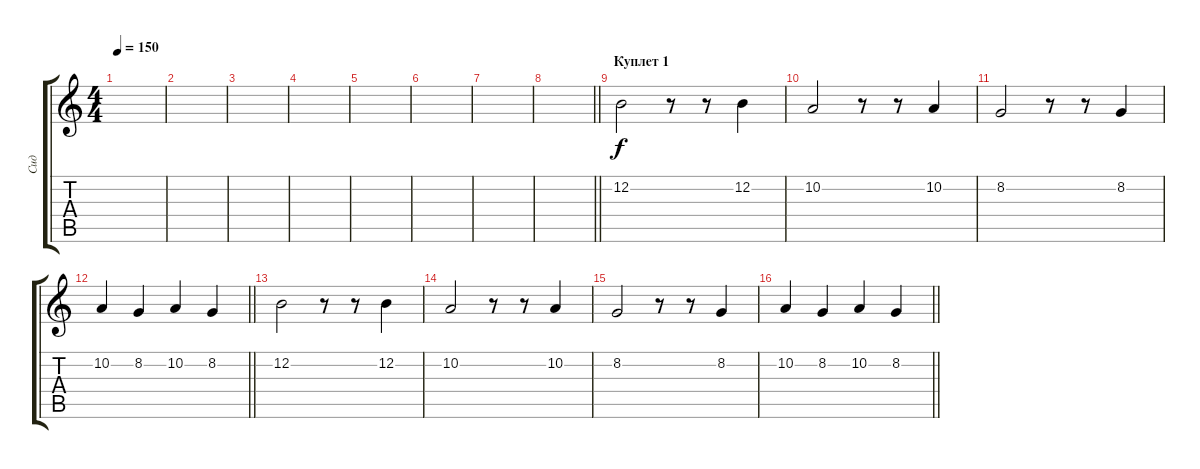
\track ("Сид" "Сид") {instrument choiraahs}
\staff {score tabs}
\tuning (E4 B3 G3 D3 A2 E2) {hide}
\ts (4 4)
\tempo 150
\clef g2
\ks c
|
|
|
|
|
|
|
\barLineRight lightlight
|
\section ("" "Куплет 1")
12.2.2 r.8 r.8 12.2.4 |
10.2.2 r.8 r.8 10.2.4 |
8.2.2 r.8 r.8 8.2.4 |
\barLineRight lightlight
10.2.4 8.2.4 10.2.4 8.2.4 |
12.2.2 r.8 r.8 12.2.4 |
10.2.2 r.8 r.8 10.2.4 |
8.2.2 r.8 r.8 8.2.4 |
\barLineRight lightlight
10.2.4 8.2.4 10.2.4 8.2.4
